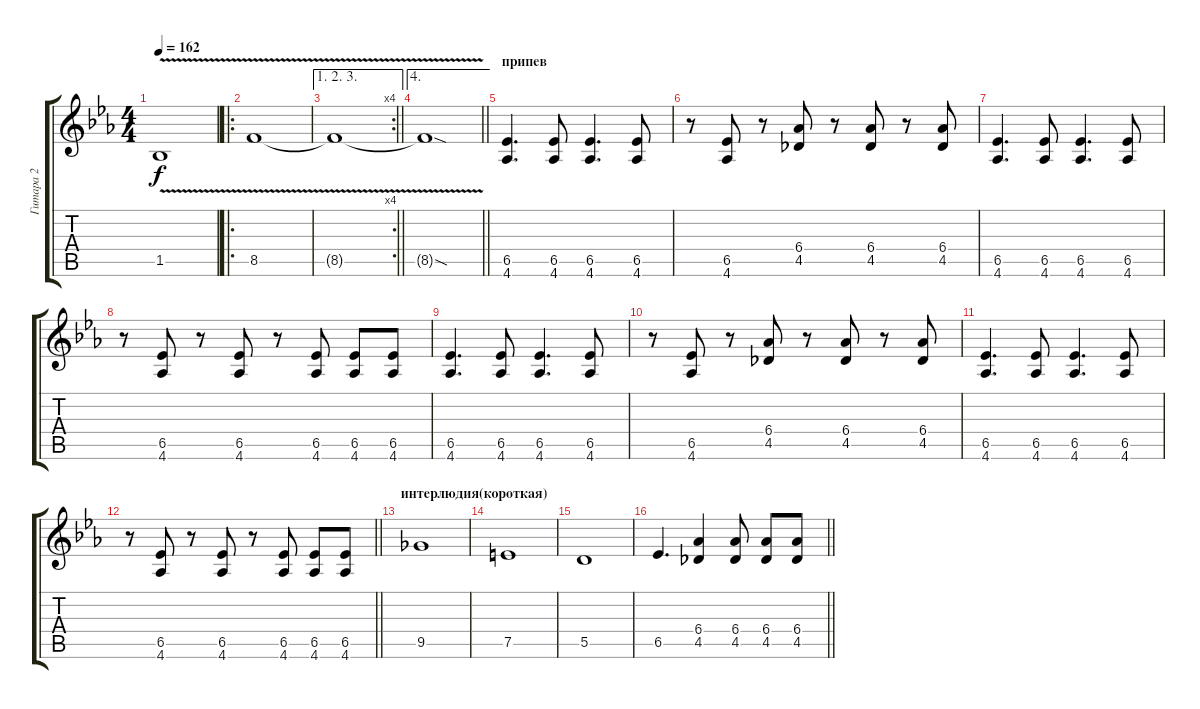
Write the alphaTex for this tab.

\track ("Гитара 2" "Гитара 2") {instrument overdrivenguitar}
\staff {score tabs}
\tuning (E4 B3 G3 D3 A2 E2) {hide}
\ts (4 4)
\tempo 162
\clef g2
\ks cminor
1.5{v}.1{dy f} |
\ro
8.5{v}.1 |
\ae (1 2 3)
\rc 4
\barLineRight lightlight
8.5{t}.1 |
\ae 4
\barLineRight lightlight
8.5{v sod t}.1 |
\section ("" "припев")
(6.5 4.6).4{d} (6.5 4.6).8 (6.5 4.6).4{d} (6.5 4.6).8 |
r.8 (6.5 4.6).8 r.8 (6.4 4.5).8 r.8 (6.4 4.5).8 r.8 (6.4 4.5).8 |
(6.5 4.6).4{d} (6.5 4.6).8 (6.5 4.6).4{d} (6.5 4.6).8 |
r.8 (6.5 4.6).8 r.8 (6.5 4.6).8 r.8 (6.5 4.6).8 (6.5 4.6).8 (6.5 4.6).8 |
(6.5 4.6).4{d} (6.5 4.6).8 (6.5 4.6).4{d} (6.5 4.6).8 |
r.8 (6.5 4.6).8 r.8 (6.4 4.5).8 r.8 (6.4 4.5).8 r.8 (6.4 4.5).8 |
(6.5 4.6).4{d} (6.5 4.6).8 (6.5 4.6).4{d} (6.5 4.6).8 |
\barLineRight lightlight
r.8 (6.5 4.6).8 r.8 (6.5 4.6).8 r.8 (6.5 4.6).8 (6.5 4.6).8 (6.5 4.6).8 |
\section ("" "интерлюдия(короткая)")
9.5.1 |
7.5.1 |
5.5.1 |
\barLineRight lightlight
6.5.4{d} (6.4 4.5).4 (6.4 4.5).8 (6.4 4.5).8 (6.4 4.5).8
